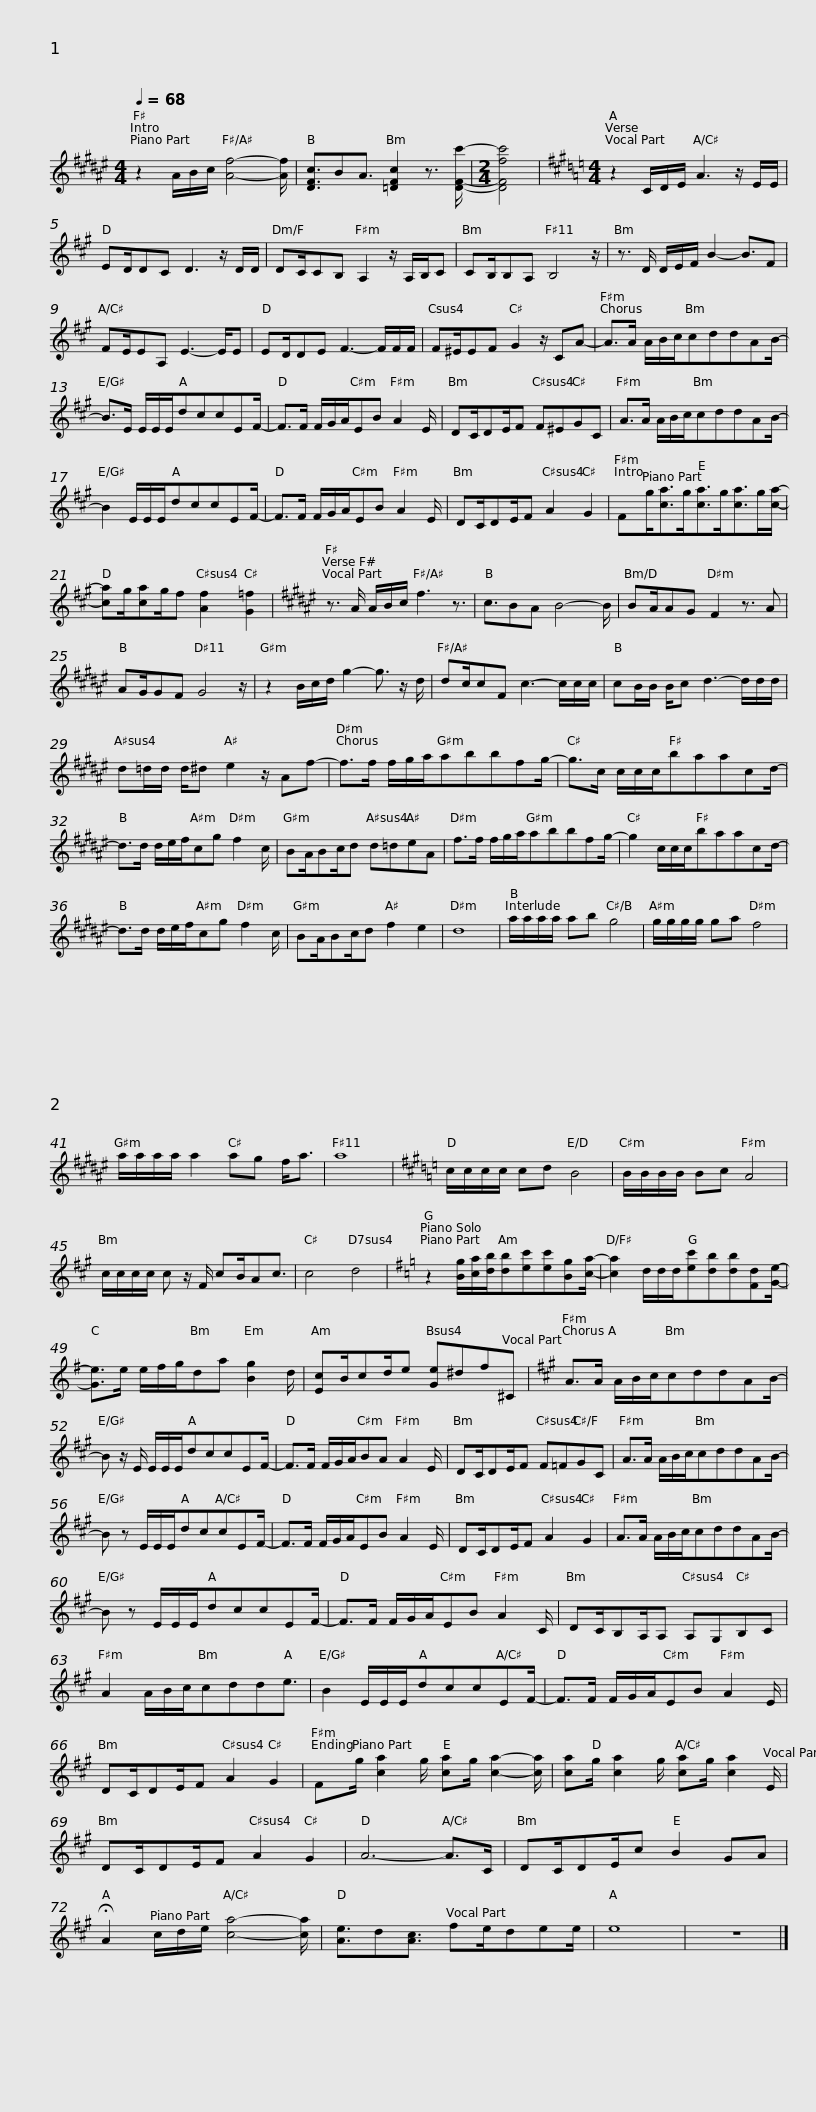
X:1
L:1/8
Q:1/4=68
M:4/4
I:linebreak $
K:F#
V:1 treble
V:1
 z2 A/B/c/ [Af]4- [Af]/ | [DFc]3/2BA3/2 [=D-F-c]2 z3/2 [DFc']/- |[M:2/4] [DFfc']4 |[K:A][M:4/4] z2 C/D/E/ A3 z/ E/E/ | ED/DC D3 z/ D/D/ |$ %5
 DC/CB, A,2 z/ A,/B,/C | CB,/B,A, B,4 z/ | z3/2 D/ D/E/F/ B2- B3/2F | FE/EA, E3- E/E |$ ED/DE F3- F/F/F/ | %10
 F^E/EF G2 z/ CA- | A>A A/B/c/cddAB/- | B>E E/E/E/dccEF/- |$ F>F F/G/A/EB A2 E/ | DC/DE/F F^EGC | %15
 A>A A/B/c/cddAB/- | B2 E/E/E/dccEF/- |$ F>F F/G/A/EB A2 E/ | DC/DE/F A2 G2 | Fg<[ca]g<[ca]g<[ca]g/[ca]/- |$ %20
 [ca]g/[ca]g/f [Af]2 [G=f]2 |[K:F#] z3/2 A/ A/B/c/ f3 z3/2 | c3/2BA B4- B/ | BA/AG F2 z3/2 A | AG/GF G4 z/ |$ %25
 z2 B/c/d/ g2- g3/2 z/ d/ | dc/cF c3- c/c/c/ | cB/B/ B/c d3- d/d/d/ | d=d/d/ d/^d e2 z/ Af- |$ f>f f/g/a/abbfg/- | %30
 g>c c/c/c/baacd/- | d>d d/e/f/cg f2 c/ |$ BA/Bc/d d=deA | f>f f/g/a/abbfg/- | g2 c/c/c/baacd/- |$ %35
 d>d d/e/f/cg f2 c/ | BA/Bc/d f2 e2 | d8 | a/a/a/a/ ab g4 | g/g/g/g/ ga f4 |$ %40
 a/a/a/a/ a2 ag f<a | a8 |[K:A] c/c/c/c/ cd B4 | B/B/B/B/ Bc A4 | c/c/c/c/ c z/ F/ cB/Ac3/2 |$ %45
[K:A] c4 d4 |[K:G] z2 [Bg]/[ca]/[db]/[db][ec'][ec'][Bg][ca]/- | [ca]2 d/d/d/[ec'][db][db][Fd][Ge]/- | [Ge]>e e/f/g/da [Bg]2 d/ |$ [Ec]B/cd/e [Ge]^df^C | %50
[K:A] A>A A/B/c/cddAB/- | B z/ E/ E/E/E/dccEF/- |$ F>F F/G/A/BA A2 E/ | DC/DE/F F=FGC | A>A A/B/c/cddAB/- |$ %55
 B z E/E/E/dccEF/- | F>F F/G/A/EB A2 E/ | DC/DE/F A2 G2 | A>A A/B/c/cddAB/- |$ B z E/E/E/dccEF/- | %60
 F>F F/G/A/EB A2 C/ | DC/B,A,/A, A,G,B,C | A2 A/B/c/cdde3/2 |$ B2 E/E/E/dccEF/- | F>F F/G/A/EB A2 E/ | %65
 DC/DE/F A2 G2 | Fg/ [ca]2 g/ [ca]g/ [ca]2- [ca]/ |$ [ca]g/ [ca]2 g/ [ca]g/ [ca]2 E/ | DC/DE/F A2 G2 | A6- A>C | %70
 DC/DE/c B2 GA | !fermata!A2 c/d/e/ [ca]4- [ca]/ |$ [A-e]3/2d[Ac]3/2 fe/dee/ | e8 | z8 |] %75
